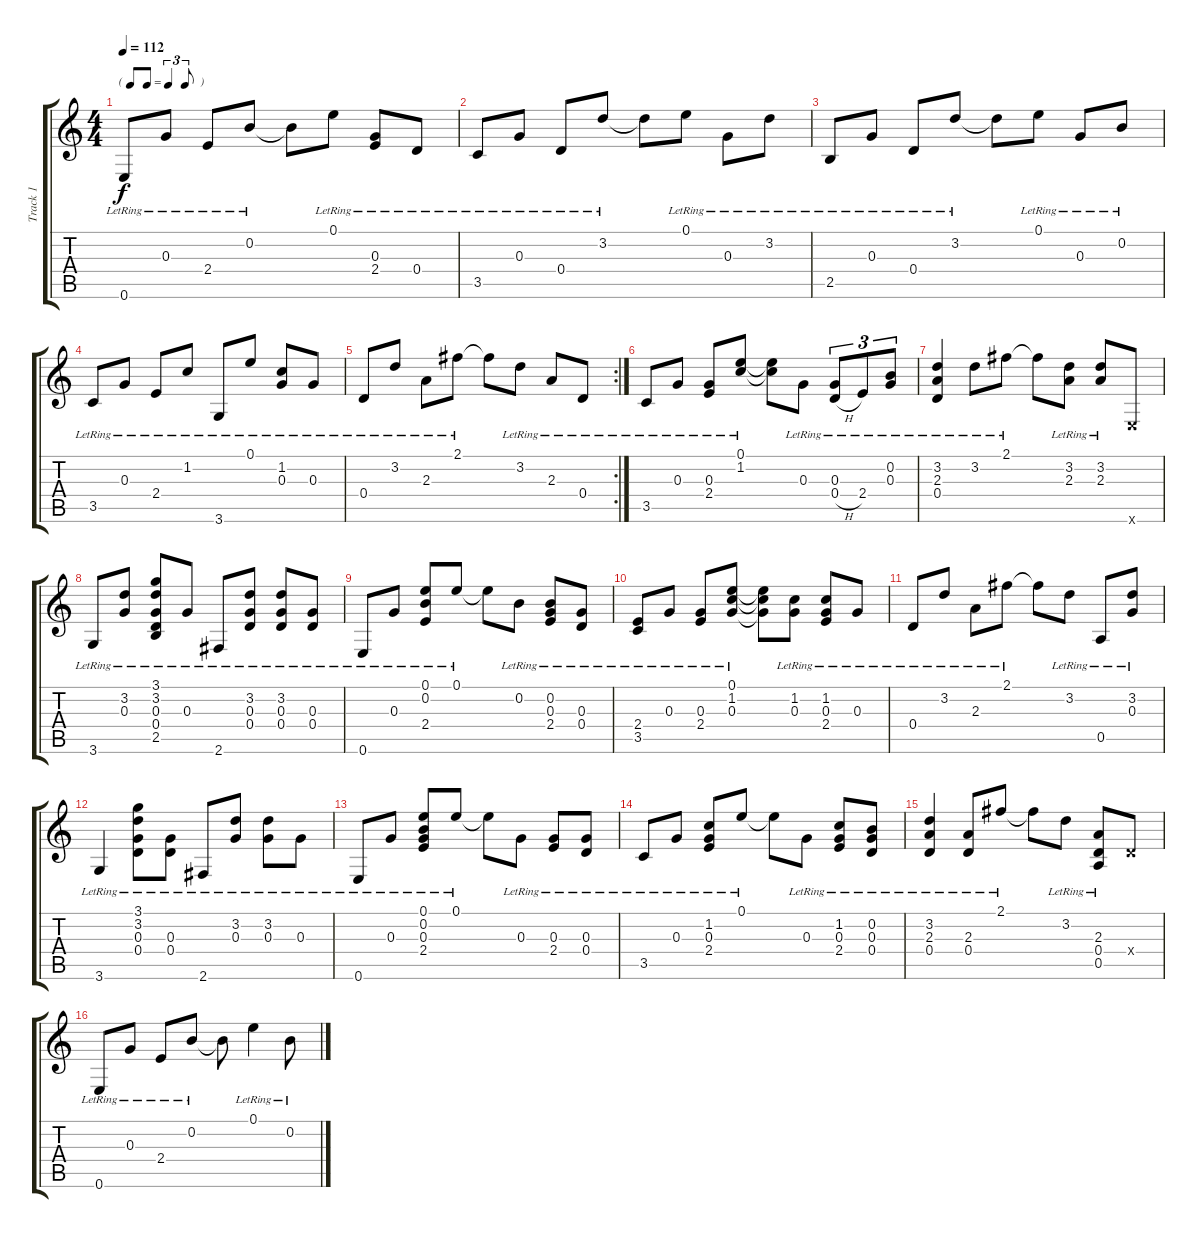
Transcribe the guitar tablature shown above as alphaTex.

\track ("Track 1" "Track 1") {instrument acousticguitarsteel}
\staff {score tabs}
\tuning (E4 B3 G3 D3 A2 E2) {hide}
\ts (4 4)
\tf triplet8th
\tempo 112
\clef g2
\ks c
0.6{lr}.8{dy f} 0.3{lr}.8 2.4{lr}.8 0.2{lr}.8 0.2{t}.8 0.1{lr}.8 (0.3{lr} 2.4{lr}).8 0.4{lr}.8 |
3.5{lr}.8 0.3{lr}.8 0.4{lr}.8 3.2{lr}.8 3.2{t}.8 0.1{lr}.8 0.3{lr}.8 3.2{lr}.8 |
2.5{lr}.8 0.3{lr}.8 0.4{lr}.8 3.2{lr}.8 3.2{t}.8 0.1{lr}.8 0.3{lr}.8 0.2{lr}.8 |
3.5{lr}.8 0.3{lr}.8 2.4{lr}.8 1.2{lr}.8 3.6{lr}.8 0.1{lr}.8 (1.2{lr} 0.3{lr}).8 0.3{lr}.8 |
\rc 2
0.4{lr}.8 3.2{lr}.8 2.3{lr}.8 2.1{lr}.8 2.1{t}.8 3.2{lr}.8 2.3{lr}.8 0.4{lr}.8 |
3.5{lr}.8 0.3{lr}.8 (0.3{lr} 2.4{lr}).8 (0.1{lr} 1.2{lr}).8 (0.1{t} 1.2{t}).8 0.3{lr}.8 (0.3{lr} 0.4{h}).8{tu (3 2)} 2.4{lr}.8{tu (3 2)} (0.2{lr} 0.3{lr}).8{tu (3 2)} |
(3.2{lr} 2.3{lr} 0.4{lr}).4 3.2{lr}.8 2.1{lr}.8 2.1{t}.8 (3.2{lr} 2.3{lr}).8 (3.2{lr} 2.3{lr}).8 0.6{x}.8 |
3.6{lr}.8 (3.2{lr} 0.3{lr}).8 (3.1{lr} 3.2{lr} 0.3{lr} 0.4{lr} 2.5{lr}).8 0.3{lr}.8 2.6{lr}.8 (3.2{lr} 0.3{lr} 0.4{lr}).8 (3.2{lr} 0.3{lr} 0.4{lr}).8 (0.3{lr} 0.4{lr}).8 |
0.6{lr}.8 0.3{lr}.8 (0.1{lr} 0.2{lr} 2.4{lr}).8 0.1{lr}.8 0.1{t}.8 0.2{lr}.8 (0.2{lr} 0.3{lr} 2.4{lr}).8 (0.3{lr} 0.4{lr}).8 |
(2.4{lr} 3.5{lr}).8 0.3{lr}.8 (0.3{lr} 2.4{lr}).8 (0.1{lr} 1.2{lr} 0.3{lr}).8 (0.1{t} 1.2{t} 0.3{t}).8 (1.2{lr} 0.3{lr}).8 (1.2{lr} 0.3{lr} 2.4{lr}).8 0.3{lr}.8 |
0.4{lr}.8 3.2{lr}.8 2.3{lr}.8 2.1{lr}.8 2.1{t}.8 3.2{lr}.8 0.5{lr}.8 (3.2{lr} 0.3{lr}).8 |
3.6{lr}.4 (3.1{lr} 3.2{lr} 0.3{lr} 0.4{lr}).8 (0.3{lr} 0.4{lr}).8 2.6{lr}.8 (3.2{lr} 0.3{lr}).8 (3.2{lr} 0.3{lr}).8 0.3{lr}.8 |
0.6{lr}.8 0.3{lr}.8 (0.1{lr} 0.2{lr} 0.3{lr} 2.4{lr}).8 0.1{lr}.8 0.1{t}.8 0.3{lr}.8 (0.3{lr} 2.4{lr}).8 (0.3{lr} 0.4{lr}).8 |
3.5{lr}.8 0.3{lr}.8 (1.2{lr} 0.3{lr} 2.4{lr}).8 0.1{lr}.8 0.1{t}.8 0.3{lr}.8 (1.2{lr} 0.3{lr} 2.4{lr}).8 (0.2{lr} 0.3{lr} 0.4{lr}).8 |
(3.2{lr} 2.3{lr} 0.4{lr}).4 (2.3{lr} 0.4{lr}).8 2.1{lr}.8 2.1{t}.8 3.2{lr}.8 (2.3{lr} 0.4{lr} 0.5{lr}).8 0.4{x}.8 |
0.6{lr}.8 0.3{lr}.8 2.4{lr}.8 0.2{lr}.8 0.2{t}.8 0.1{lr}.4 0.2{lr}.8
